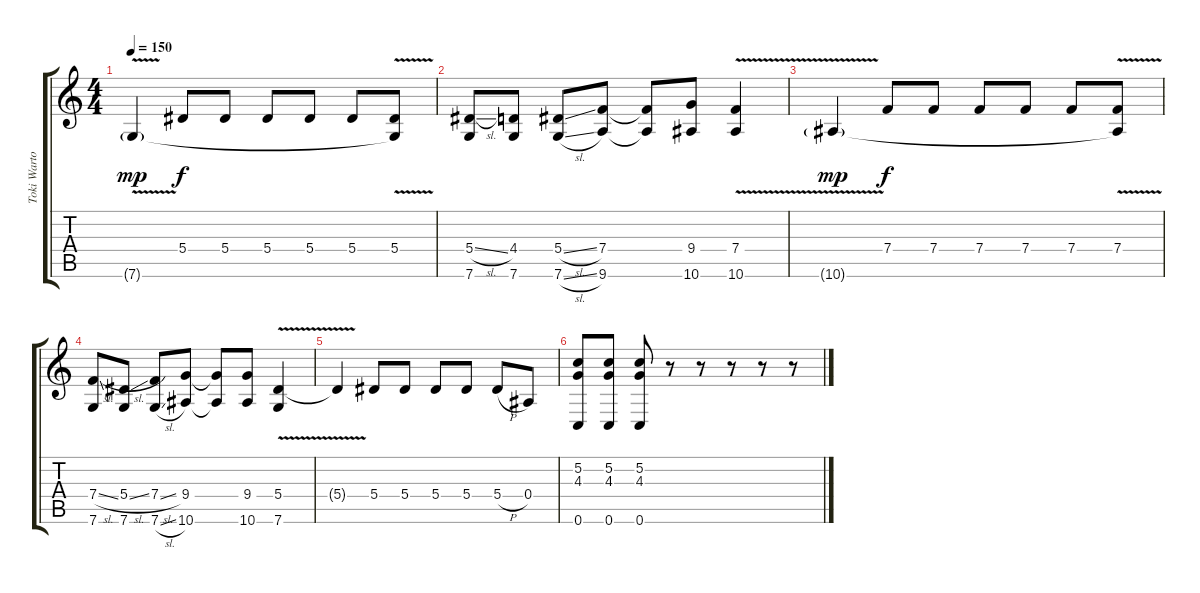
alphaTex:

\track ("Toki Wartooth (Fill Guitar)" "Toki Warto") {instrument distortionguitar}
\staff {score tabs}
\tuning (C4 G3 Eb3 Bb2 F2 C2) {hide}
\ts (4 4)
\tempo 150
\clef g2
\ks c
7.6{v g}.4{dy mp} 5.4.8{dy f} 5.4.8 5.4.8 5.4.8 5.4.8 (5.4 7.6{t}).8 |
(5.4{sl} 7.6).8 (4.4 7.6).8 (5.4{sl} 7.6{sl}).8 (7.4 9.6).8 (7.4{t} 9.6{t}).8 (9.4 10.6).8 (7.4{v} 10.6{v}).4 |
10.6{v g}.4{dy mp} 7.4.8{dy f} 7.4.8 7.4.8 7.4.8 7.4.8 (7.4 10.6{t}).8 |
(7.4{sl} 7.6).8 (5.4{sl} 7.6).8 (7.4{sl} 7.6{sl}).8 (9.4 10.6).8 (9.4{t} 10.6{t}).8 (9.4 10.6).8 (5.4{v} 7.6{v}).4 |
5.4{t}.4 5.4.8 5.4.8 5.4.8 5.4.8 5.4{h}.8 0.4.8 |
(5.2 4.3 0.6).8 (5.2 4.3 0.6).8 (5.2 4.3 0.6).8 r.8 r.8 r.8 r.8 r.8
